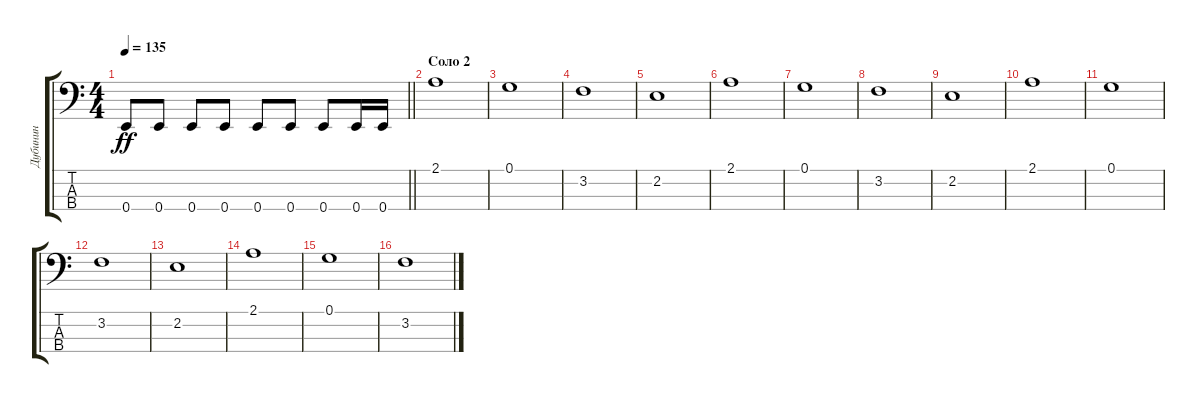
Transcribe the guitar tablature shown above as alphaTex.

\track ("Дубинин" "Дубинин") {instrument electricbassfinger}
\staff {score tabs}
\tuning (G2 D2 A1 E1) {hide}
\ts (4 4)
\tempo 135
\clef f4
\barLineRight lightlight
\ks c
0.4.8{dy ff} 0.4.8 0.4.8 0.4.8 0.4.8 0.4.8 0.4.8 0.4.16 0.4.16 |
\section ("" "Соло 2")
2.1.1 |
0.1.1 |
3.2.1 |
2.2.1 |
2.1.1 |
0.1.1 |
3.2.1 |
2.2.1 |
2.1.1 |
0.1.1 |
3.2.1 |
2.2.1 |
2.1.1 |
0.1.1 |
3.2.1
